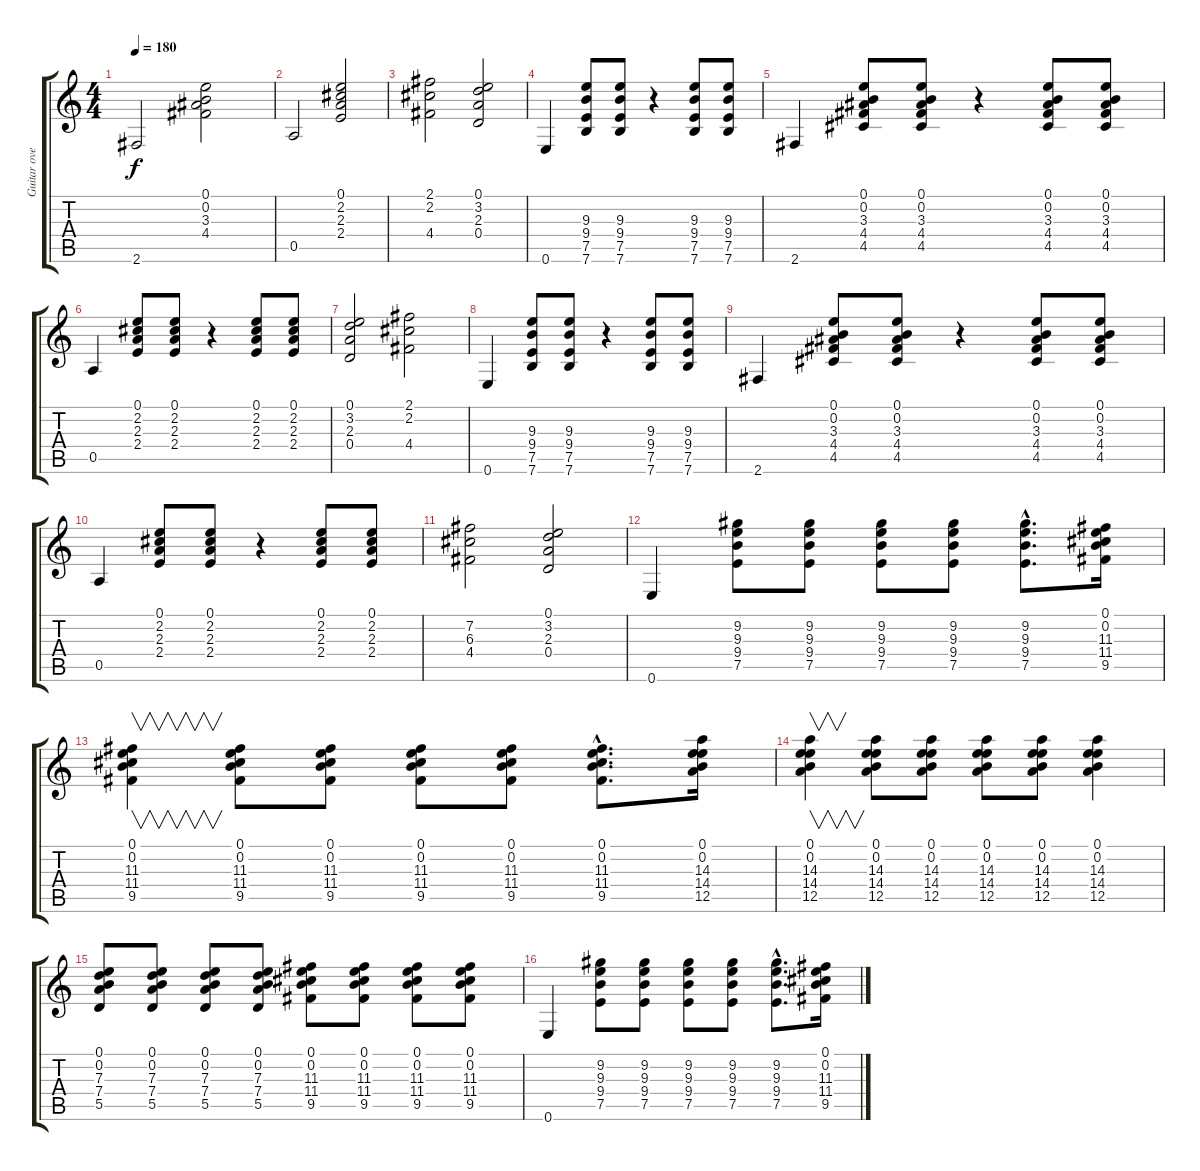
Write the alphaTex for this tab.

\track ("Guitar overdrive" "Guitar ove") {instrument electricguitarmuted}
\staff {score tabs}
\tuning (E4 B3 G3 D3 A2 E2) {hide}
\ts (4 4)
\tempo 180
\clef g2
\ks c
2.6.2{dy f} (0.1 0.2 3.3 4.4).2 |
0.5.2 (0.1 2.2 2.3 2.4).2 |
(2.1 2.2 4.4).2 (0.1 3.2 2.3 0.4).2 |
0.6.4 (9.3 9.4 7.5 7.6).8 (9.3 9.4 7.5 7.6).8 r.4 (9.3 9.4 7.5 7.6).8 (9.3 9.4 7.5 7.6).8 |
2.6.4 (0.1 0.2 3.3 4.4 4.5).8 (0.1 0.2 3.3 4.4 4.5).8 r.4 (0.1 0.2 3.3 4.4 4.5).8 (0.1 0.2 3.3 4.4 4.5).8 |
0.5.4 (0.1 2.2 2.3 2.4).8 (0.1 2.2 2.3 2.4).8 r.4 (0.1 2.2 2.3 2.4).8 (0.1 2.2 2.3 2.4).8 |
(0.1 3.2 2.3 0.4).2 (2.1 2.2 4.4).2 |
0.6.4 (9.3 9.4 7.5 7.6).8 (9.3 9.4 7.5 7.6).8 r.4 (9.3 9.4 7.5 7.6).8 (9.3 9.4 7.5 7.6).8 |
2.6.4 (0.1 0.2 3.3 4.4 4.5).8 (0.1 0.2 3.3 4.4 4.5).8 r.4 (0.1 0.2 3.3 4.4 4.5).8 (0.1 0.2 3.3 4.4 4.5).8 |
0.5.4 (0.1 2.2 2.3 2.4).8 (0.1 2.2 2.3 2.4).8 r.4 (0.1 2.2 2.3 2.4).8 (0.1 2.2 2.3 2.4).8 |
(7.2 6.3 4.4).2 (0.1 3.2 2.3 0.4).2 |
0.6.4 (9.2 9.3 9.4 7.5).8 (9.2 9.3 9.4 7.5).8 (9.2 9.3 9.4 7.5).8 (9.2 9.3 9.4 7.5).8 (9.2{hac} 9.3 9.4 7.5).8{d} (0.1 0.2 11.3 11.4 9.5).16 |
(0.1 0.2 11.3 11.4 9.5).4{v} (0.1 0.2 11.3 11.4 9.5).8 (0.1 0.2 11.3 11.4 9.5).8 (0.1 0.2 11.3 11.4 9.5).8 (0.1 0.2 11.3 11.4 9.5).8 (0.1{hac} 0.2{hac} 11.3{hac} 11.4{hac} 9.5{hac}).8{d} (0.1 0.2 14.3 14.4 12.5).16 |
(0.1 0.2 14.3 14.4 12.5).4{v} (0.1 0.2 14.3 14.4 12.5).8 (0.1 0.2 14.3 14.4 12.5).8 (0.1 0.2 14.3 14.4 12.5).8 (0.1 0.2 14.3 14.4 12.5).8 (0.1 0.2 14.3 14.4 12.5).4 |
(0.1 0.2 7.3 7.4 5.5).8 (0.1 0.2 7.3 7.4 5.5).8 (0.1 0.2 7.3 7.4 5.5).8 (0.1 0.2 7.3 7.4 5.5).8 (0.1 0.2 11.3 11.4 9.5).8 (0.1 0.2 11.3 11.4 9.5).8 (0.1 0.2 11.3 11.4 9.5).8 (0.1 0.2 11.3 11.4 9.5).8 |
0.6.4 (9.2 9.3 9.4 7.5).8 (9.2 9.3 9.4 7.5).8 (9.2 9.3 9.4 7.5).8 (9.2 9.3 9.4 7.5).8 (9.2{hac} 9.3 9.4 7.5).8{d} (0.1 0.2 11.3 11.4 9.5).16
